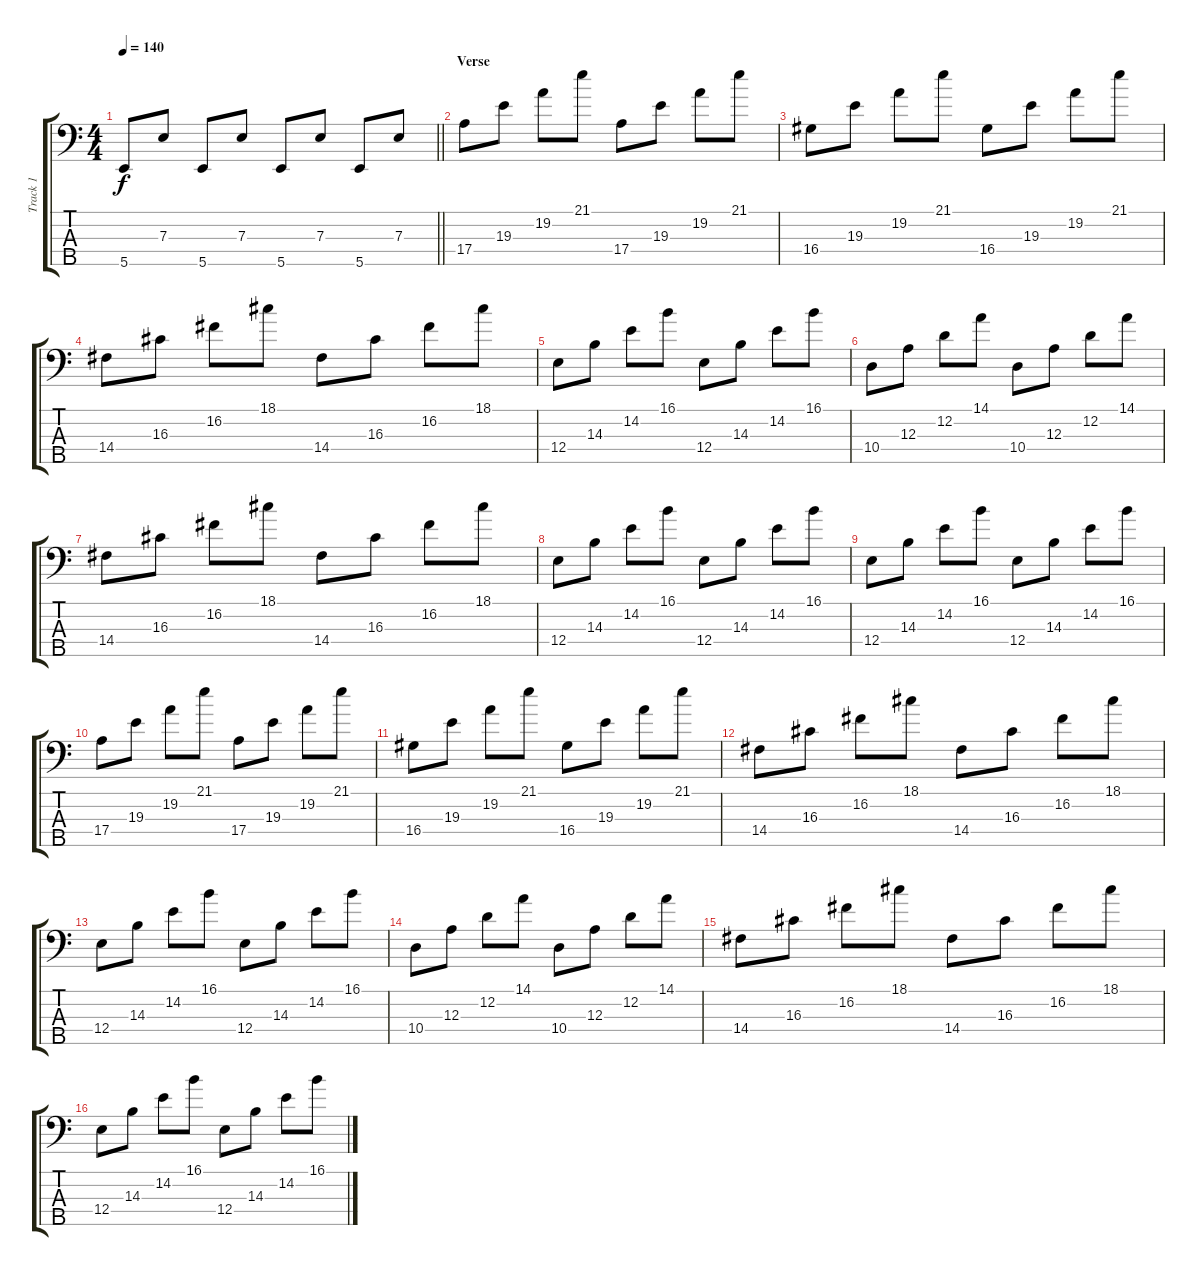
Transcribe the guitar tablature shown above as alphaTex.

\track ("Track 1" "Track 1") {instrument electricbassfinger}
\staff {score tabs}
\tuning (G2 D2 A1 E1 B0) {hide}
\ts (4 4)
\tempo 140
\clef f4
\barLineRight lightlight
\ks c
5.5.8{dy f} 7.3.8 5.5.8 7.3.8 5.5.8 7.3.8 5.5.8 7.3.8 |
\section ("" "Verse")
17.4.8{instrument electricbassfinger} 19.3.8 19.2.8 21.1.8 17.4.8 19.3.8 19.2.8 21.1.8 |
16.4.8 19.3.8 19.2.8 21.1.8 16.4.8 19.3.8 19.2.8 21.1.8 |
14.4.8 16.3.8 16.2.8 18.1.8 14.4.8 16.3.8 16.2.8 18.1.8 |
12.4.8 14.3.8 14.2.8 16.1.8 12.4.8 14.3.8 14.2.8 16.1.8 |
10.4.8 12.3.8 12.2.8 14.1.8 10.4.8 12.3.8 12.2.8 14.1.8 |
14.4.8 16.3.8 16.2.8 18.1.8 14.4.8 16.3.8 16.2.8 18.1.8 |
12.4.8 14.3.8 14.2.8 16.1.8 12.4.8 14.3.8 14.2.8 16.1.8 |
12.4.8 14.3.8 14.2.8 16.1.8 12.4.8 14.3.8 14.2.8 16.1.8 |
17.4.8 19.3.8 19.2.8 21.1.8 17.4.8 19.3.8 19.2.8 21.1.8 |
16.4.8 19.3.8 19.2.8 21.1.8 16.4.8 19.3.8 19.2.8 21.1.8 |
14.4.8 16.3.8 16.2.8 18.1.8 14.4.8 16.3.8 16.2.8 18.1.8 |
12.4.8 14.3.8 14.2.8 16.1.8 12.4.8 14.3.8 14.2.8 16.1.8 |
10.4.8 12.3.8 12.2.8 14.1.8 10.4.8 12.3.8 12.2.8 14.1.8 |
14.4.8 16.3.8 16.2.8 18.1.8 14.4.8 16.3.8 16.2.8 18.1.8 |
12.4.8 14.3.8 14.2.8 16.1.8 12.4.8 14.3.8 14.2.8 16.1.8
